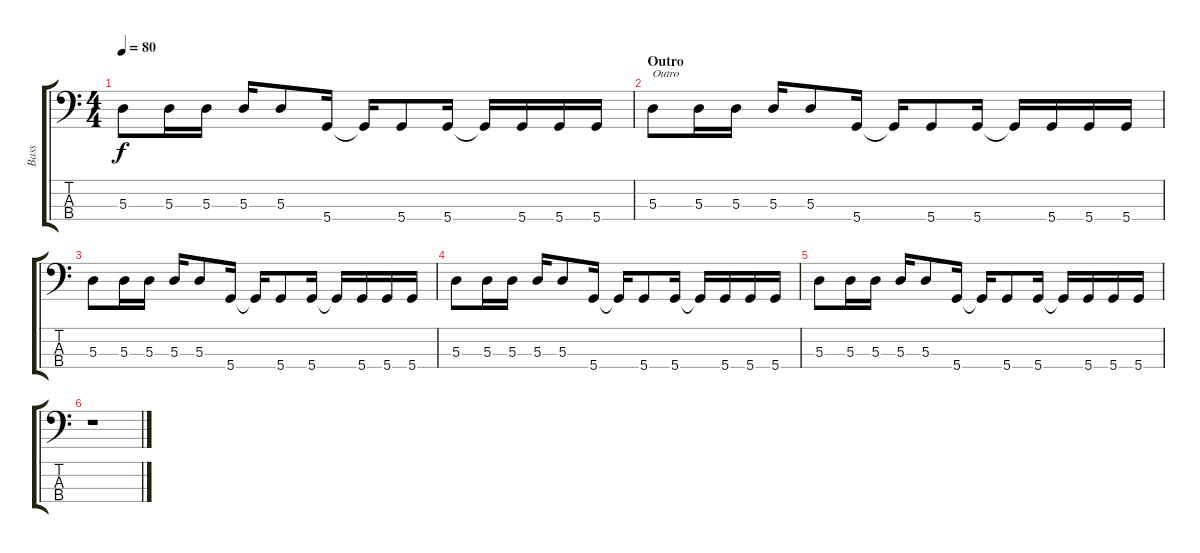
\track ("Bass" "Bass") {instrument electricbassfinger}
\staff {score tabs}
\tuning (G2 D2 A1 D1) {hide}
\ts (4 4)
\tempo 80
\clef f4
\ks c
5.3.8{dy f} 5.3.16 5.3.16 5.3.16 5.3.8 5.4.16 5.4{t}.16 5.4.8 5.4.16 5.4{t}.16 5.4.16 5.4.16 5.4.16 |
\section ("" "Outro")
5.3.8{txt "Outro"} 5.3.16 5.3.16 5.3.16 5.3.8 5.4.16 5.4{t}.16 5.4.8 5.4.16 5.4{t}.16 5.4.16 5.4.16 5.4.16 |
5.3.8 5.3.16 5.3.16 5.3.16 5.3.8 5.4.16 5.4{t}.16 5.4.8 5.4.16 5.4{t}.16 5.4.16 5.4.16 5.4.16 |
5.3.8 5.3.16 5.3.16 5.3.16 5.3.8 5.4.16 5.4{t}.16 5.4.8 5.4.16 5.4{t}.16 5.4.16 5.4.16 5.4.16 |
5.3.8 5.3.16 5.3.16 5.3.16 5.3.8 5.4.16 5.4{t}.16 5.4.8 5.4.16 5.4{t}.16 5.4.16 5.4.16 5.4.16 |
r.1
